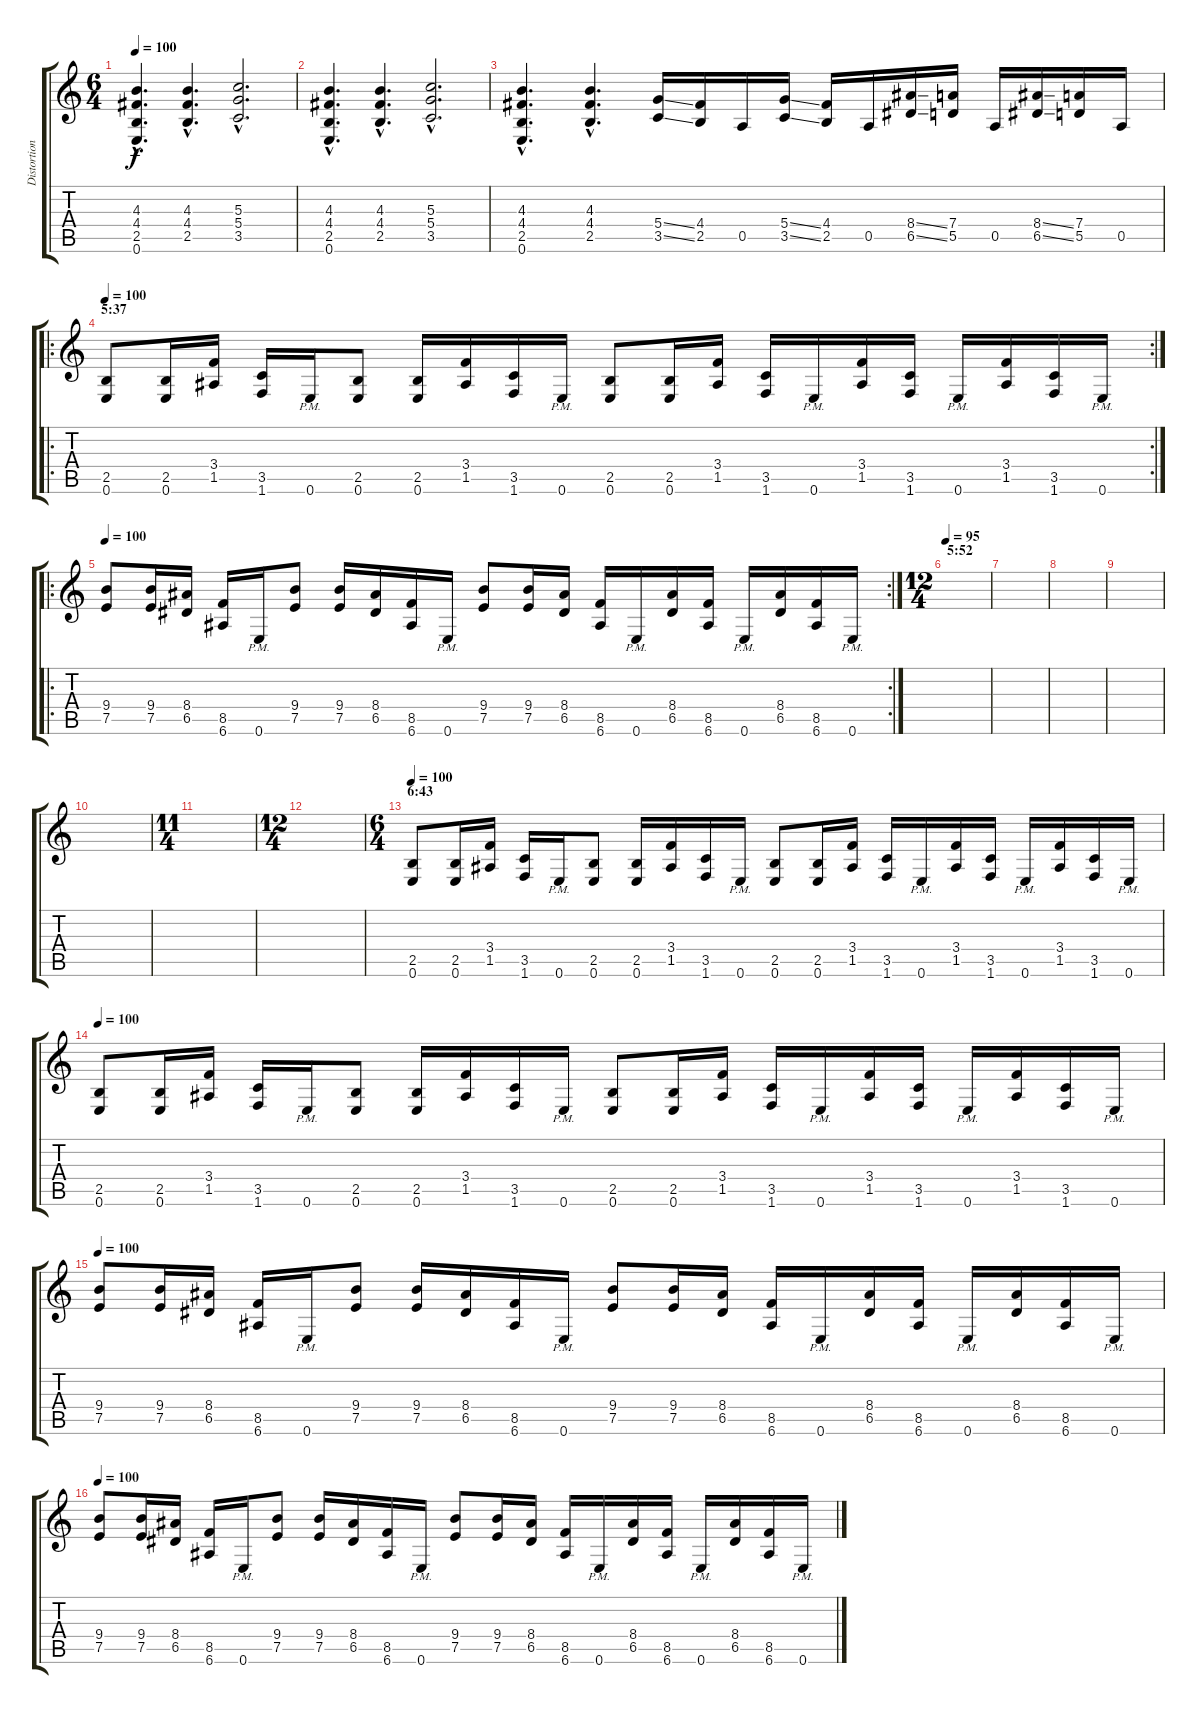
\track ("Distortion Guitar" "Distortion") {instrument distortionguitar}
\staff {score tabs}
\tuning (E4 B3 G3 D3 A2 E2) {hide}
\ts (6 4)
\tempo 100
\clef g2
\ks c
(4.3{hac} 4.4{hac} 2.5{hac} 0.6{hac}).4{d dy f} (4.3{hac} 4.4{hac} 2.5{hac}).4{d} (5.3{hac} 5.4{hac} 3.5{hac}).2{d} |
(4.3{hac} 4.4{hac} 2.5{hac} 0.6{hac}).4{d} (4.3{hac} 4.4{hac} 2.5{hac}).4{d} (5.3{hac} 5.4{hac} 3.5{hac}).2{d} |
(4.3{hac} 4.4{hac} 2.5{hac} 0.6{hac}).4{d} (4.3{hac} 4.4{hac} 2.5{hac}).4{d} (5.4{ss} 3.5{ss}).16 (4.4 2.5).16 0.5.16 (5.4{ss} 3.5{ss}).16 (4.4 2.5).16 0.5.16 (8.4{ss} 6.5{ss}).16 (7.4 5.5).16 0.5.16 (8.4{ss} 6.5{ss}).16 (7.4 5.5).16 0.5.16 |
\ro
\rc 2
\section ("" "5:37")
\tempo 100
(2.5 0.6).8 (2.5 0.6).16 (3.4 1.5).16 (3.5 1.6).16 0.6{pm}.16 (2.5 0.6).8 (2.5 0.6).16 (3.4 1.5).16 (3.5 1.6).16 0.6{pm}.16 (2.5 0.6).8 (2.5 0.6).16 (3.4 1.5).16 (3.5 1.6).16 0.6{pm}.16 (3.4 1.5).16 (3.5 1.6).16 0.6{pm}.16 (3.4 1.5).16 (3.5 1.6).16 0.6{pm}.16 |
\ro
\rc 2
\tempo 100
(9.4 7.5).8 (9.4 7.5).16 (8.4 6.5).16 (8.5 6.6).16 0.6{pm}.16 (9.4 7.5).8 (9.4 7.5).16 (8.4 6.5).16 (8.5 6.6).16 0.6{pm}.16 (9.4 7.5).8 (9.4 7.5).16 (8.4 6.5).16 (8.5 6.6).16 0.6{pm}.16 (8.4 6.5).16 (8.5 6.6).16 0.6{pm}.16 (8.4 6.5).16 (8.5 6.6).16 0.6{pm}.16 |
\ts (12 4)
\section ("" "5:52")
\tempo 95
|
|
|
|
|
\ts (11 4)
|
\ts (12 4)
|
\ts (6 4)
\section ("" "6:43")
\tempo 100
(2.5 0.6).8 (2.5 0.6).16 (3.4 1.5).16 (3.5 1.6).16 0.6{pm}.16 (2.5 0.6).8 (2.5 0.6).16 (3.4 1.5).16 (3.5 1.6).16 0.6{pm}.16 (2.5 0.6).8 (2.5 0.6).16 (3.4 1.5).16 (3.5 1.6).16 0.6{pm}.16 (3.4 1.5).16 (3.5 1.6).16 0.6{pm}.16 (3.4 1.5).16 (3.5 1.6).16 0.6{pm}.16 |
\tempo 100
(2.5 0.6).8 (2.5 0.6).16 (3.4 1.5).16 (3.5 1.6).16 0.6{pm}.16 (2.5 0.6).8 (2.5 0.6).16 (3.4 1.5).16 (3.5 1.6).16 0.6{pm}.16 (2.5 0.6).8 (2.5 0.6).16 (3.4 1.5).16 (3.5 1.6).16 0.6{pm}.16 (3.4 1.5).16 (3.5 1.6).16 0.6{pm}.16 (3.4 1.5).16 (3.5 1.6).16 0.6{pm}.16 |
\tempo 100
(9.4 7.5).8 (9.4 7.5).16 (8.4 6.5).16 (8.5 6.6).16 0.6{pm}.16 (9.4 7.5).8 (9.4 7.5).16 (8.4 6.5).16 (8.5 6.6).16 0.6{pm}.16 (9.4 7.5).8 (9.4 7.5).16 (8.4 6.5).16 (8.5 6.6).16 0.6{pm}.16 (8.4 6.5).16 (8.5 6.6).16 0.6{pm}.16 (8.4 6.5).16 (8.5 6.6).16 0.6{pm}.16 |
\tempo 100
(9.4 7.5).8 (9.4 7.5).16 (8.4 6.5).16 (8.5 6.6).16 0.6{pm}.16 (9.4 7.5).8 (9.4 7.5).16 (8.4 6.5).16 (8.5 6.6).16 0.6{pm}.16 (9.4 7.5).8 (9.4 7.5).16 (8.4 6.5).16 (8.5 6.6).16 0.6{pm}.16 (8.4 6.5).16 (8.5 6.6).16 0.6{pm}.16 (8.4 6.5).16 (8.5 6.6).16 0.6{pm}.16
